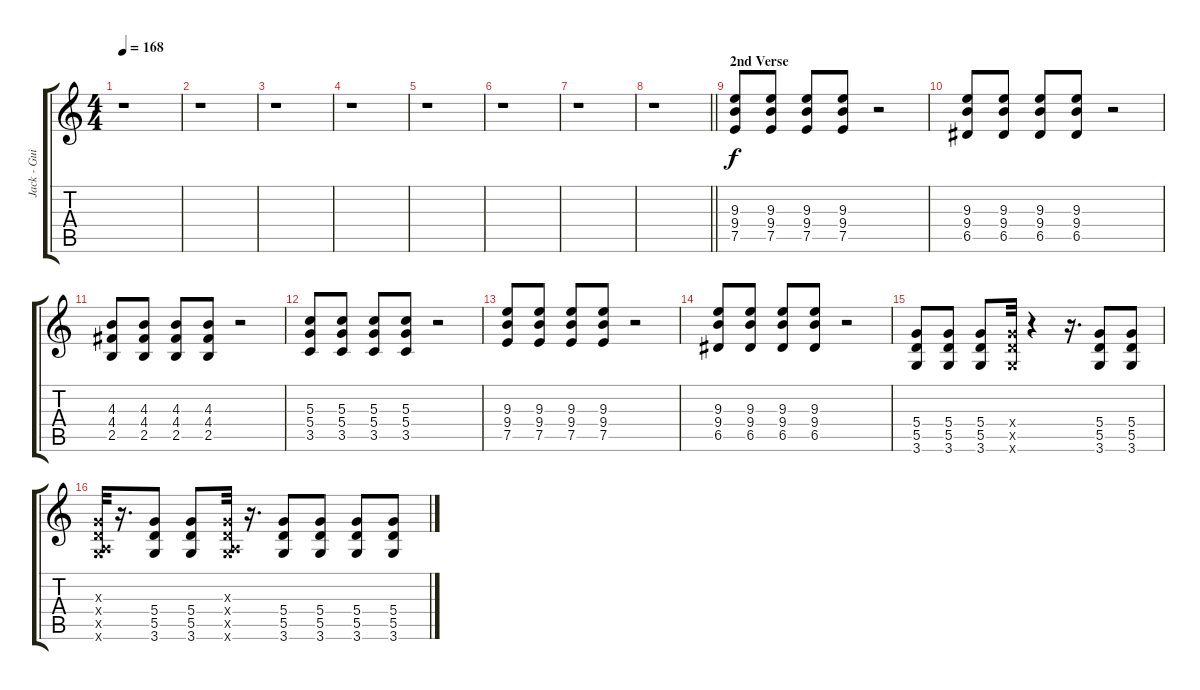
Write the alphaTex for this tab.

\track ("Jack - Guitar" "Jack - Gui") {instrument electricguitarjazz}
\staff {score tabs}
\tuning (E4 B3 G3 D3 A2 E2) {hide}
\ts (4 4)
\tempo 168
\clef g2
\ks c
r.1{dy f} |
r.1 |
r.1 |
r.1 |
r.1 |
r.1 |
r.1 |
\barLineRight lightlight
r.1 |
\section ("" "2nd Verse")
(9.3 9.4 7.5).8{balance 8 instrument distortionguitar} (9.3 9.4 7.5).8 (9.3 9.4 7.5).8 (9.3 9.4 7.5).8 r.2 |
(9.3 9.4 6.5).8 (9.3 9.4 6.5).8 (9.3 9.4 6.5).8 (9.3 9.4 6.5).8 r.2 |
(4.3 4.4 2.5).8 (4.3 4.4 2.5).8 (4.3 4.4 2.5).8 (4.3 4.4 2.5).8 r.2 |
(5.3 5.4 3.5).8 (5.3 5.4 3.5).8 (5.3 5.4 3.5).8 (5.3 5.4 3.5).8 r.2 |
(9.3 9.4 7.5).8 (9.3 9.4 7.5).8 (9.3 9.4 7.5).8 (9.3 9.4 7.5).8 r.2 |
(9.3 9.4 6.5).8 (9.3 9.4 6.5).8 (9.3 9.4 6.5).8 (9.3 9.4 6.5).8 r.2 |
(5.4 5.5 3.6).8 (5.4 5.5 3.6).8 (5.4 5.5 3.6).8 (5.4{x} 5.5{x} 3.6{x}).32 r.4 r.16{d} (5.4 5.5 3.6).8 (5.4 5.5 3.6).8 |
(0.3{x} 0.4{x} 0.5{x} 3.6{x}).32 r.16{d} (5.4 5.5 3.6).8 (5.4 5.5 3.6).8 (0.3{x} 0.4{x} 0.5{x} 3.6{x}).32 r.16{d} (5.4 5.5 3.6).8 (5.4 5.5 3.6).8 (5.4 5.5 3.6).8 (5.4 5.5 3.6).8
